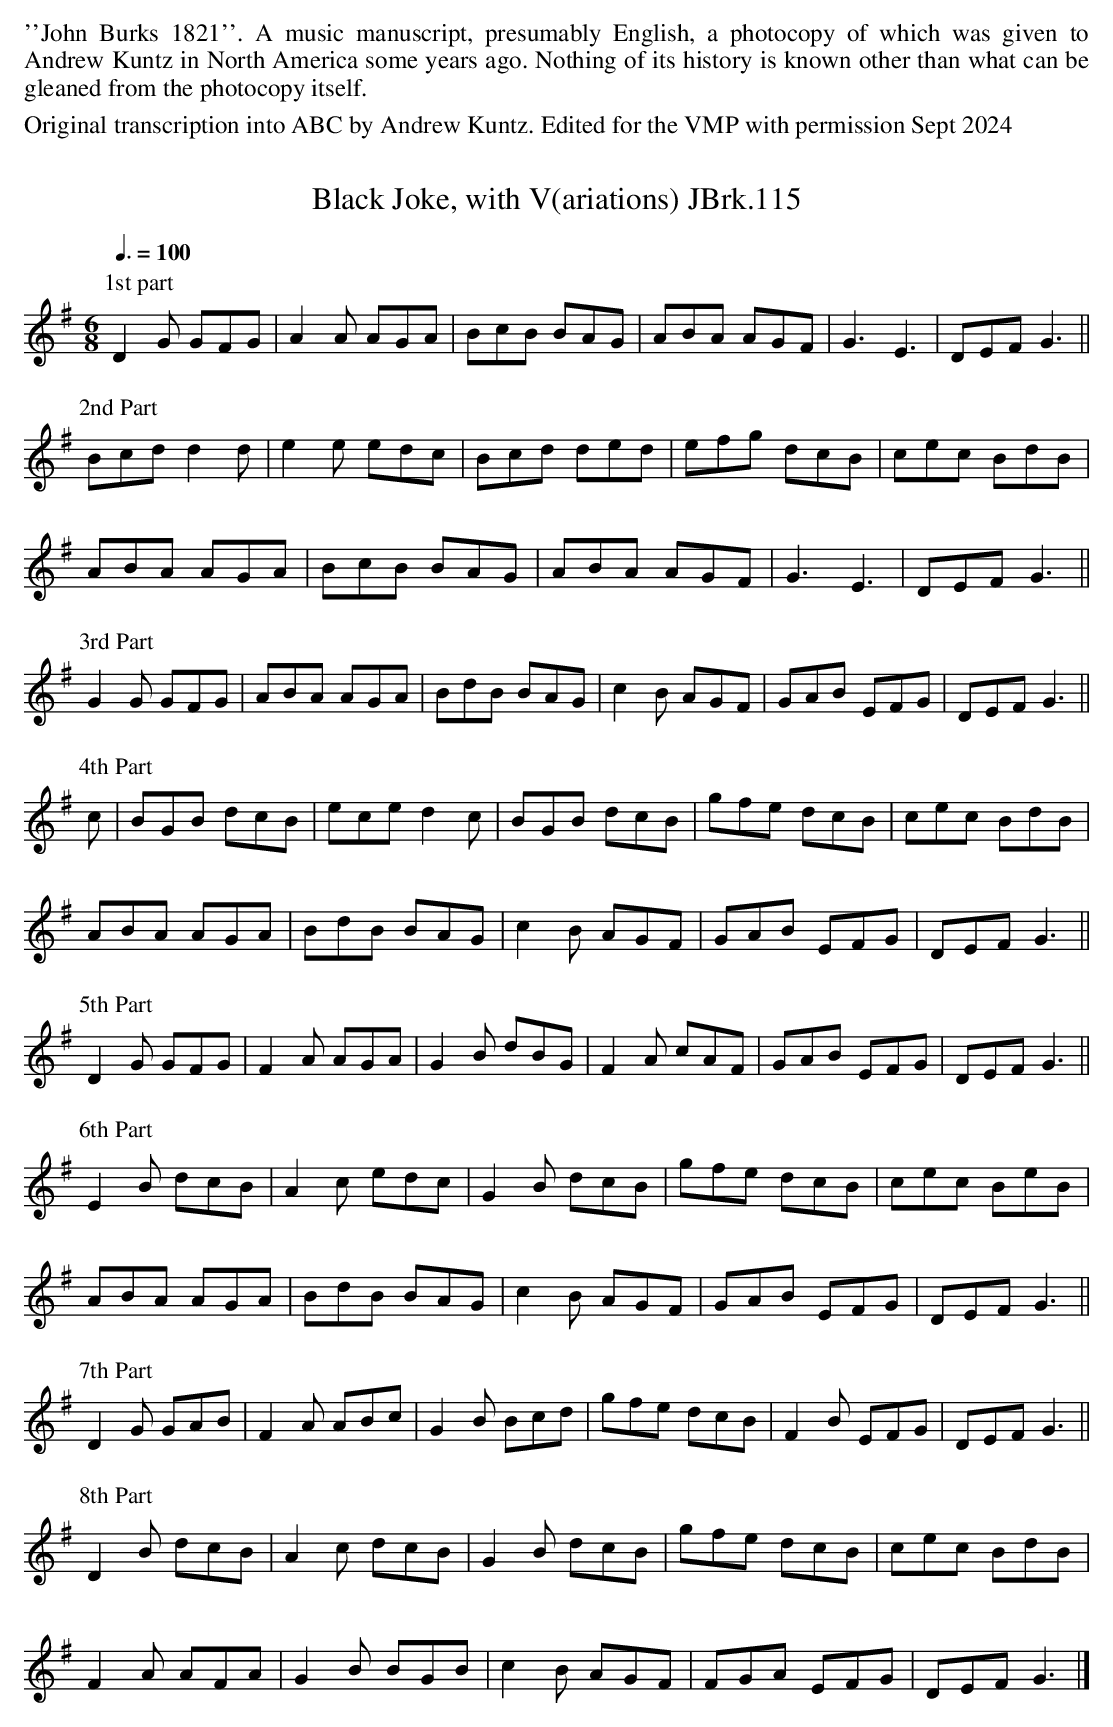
X:1
T:Black Joke, with V(ariations) JBrk.115
Q:3/8=100
M:6/8
L:1/8
K:G
P:1st part
D2G GFG|A2A AGA|BcB BAG|ABA AGF|G3E3|DEF G3||
P:2nd Part
Bcd d2d|e2e edc|Bcd ded|efg dcB|cec BdB|
ABA AGA|BcB BAG|ABA AGF|G3E3|DEF G3||
P:3rd Part
G2G GFG|ABA AGA|BdB BAG|c2B AGF|GAB EFG|DEF G3||
P:4th Part
c|BGB dcB|ece d2c|BGB dcB|gfe dcB|cec BdB|
ABA AGA|BdB BAG|c2B AGF|GAB EFG|DEF G3||
P:5th Part
D2G GFG|F2A AGA|G2B dBG|F2A cAF|GAB EFG|DEF G3||
P:6th Part
E2B dcB|A2c edc|G2B dcB|gfe dcB|cec BeB|
ABA AGA|BdB BAG|c2B AGF|GAB EFG|DEF G3||
P:7th Part
D2G GAB|F2A ABc|G2B Bcd|gfe dcB|F2B EFG|DEF G3||
P:8th Part
D2B dcB|A2c dcB|G2B dcB|gfe dcB|cec BdB|
F2A AFA|G2B BGB|c2B AGF|FGA EFG|DEF G3|]
